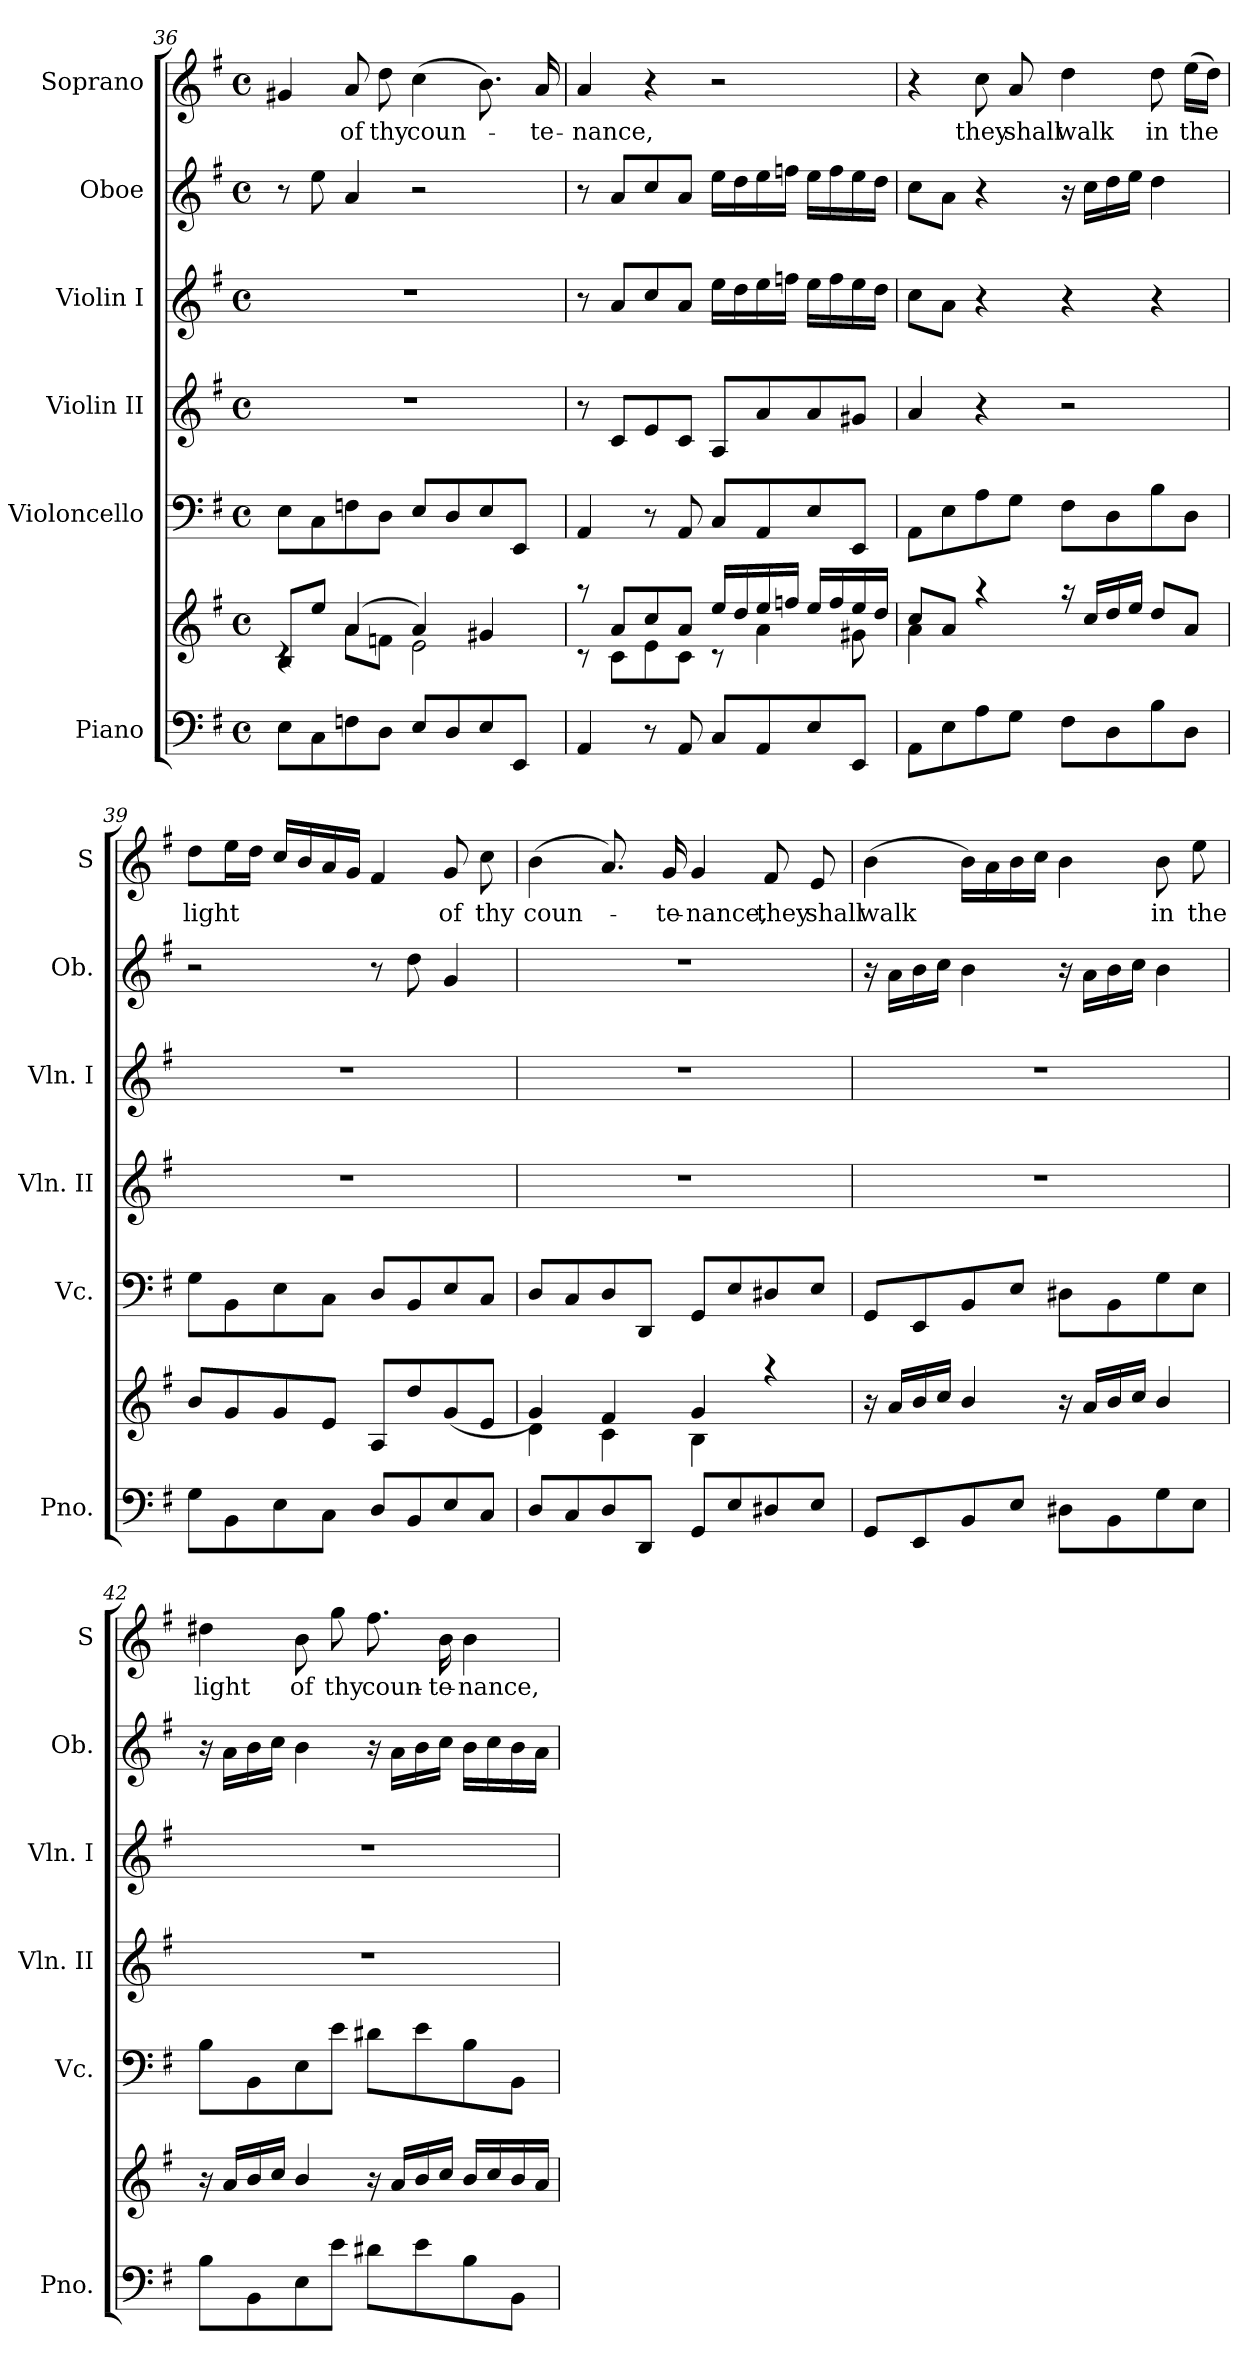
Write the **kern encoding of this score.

**kern	**kern	**kern	**kern	**kern	**kern	**kern	**text
*part6	*part6	*part5	*part4	*part3	*part2	*part1	*part1
*staff7	*staff6	*staff5	*staff4	*staff3	*staff2	*staff1	*staff1
*I"Piano	*	*I"Violoncello	*I"Violin II	*I"Violin I	*I"Oboe	*I"Soprano	*
*I'Pno.	*	*I'Vc.	*I'Vln. II	*I'Vln. I	*I'Ob.	*I'S	*
*clefF4	*clefG2	*clefF4	*clefG2	*clefG2	*clefG2	*clefG2	*
*k[f#]	*k[f#]	*k[f#]	*k[f#]	*k[f#]	*k[f#]	*k[f#]	*
*G:	*G:	*G:	*G:	*G:	*G:	*G:	*
*M4/4	*M4/4	*M4/4	*M4/4	*M4/4	*M4/4	*M4/4	*
*met(c)	*met(c)	*met(c)	*met(c)	*met(c)	*met(c)	*met(c)	*
=36	=36	=36	=36	=36	=36	=36	=36
*	*^	*	*	*	*	*	*
8E\L	8B/L	4rc	8E\L	1r	1r	8r	4g#X/	.
8C\	8ee/J	.	8C\	.	.	8ee\	.	.
8Fn\	(4a/	8a\L	8Fn\	.	.	4a/	8a/	of
8D\J	.	8fn\J	8D\J	.	.	.	8dd\	thy
8E/L	4a/)	2e\	8E/L	.	.	2r	(4cc\	coun-
8D/	.	.	8D/	.	.	.	.	.
8E/	4g#X/	.	8E/	.	.	.	8.b\)	.
8EE/J	.	.	8EE/J	.	.	.	.	.
.	.	.	.	.	.	.	16a/	-te-
!!LO:LB:g=z
=37	=37	=37	=37	=37	=37	=37	=37	=37
4AA/	8raa	8rc	4AA/	8r	8r	8r	4a/	-nance,
.	8a/L	8c\L	.	8c/L	8a/L	8a/L	.	.
8r	8cc/	8e\	8r	8e/	8cc/	8cc/	4r	.
8AA/	8a/J	8c\J	8AA/	8c/J	8a/J	8a/J	.	.
8C/L	16ee/LL	8rc	8C/L	8A/L	16ee\LL	16ee\LL	2r	.
.	16dd/	.	.	.	16dd\	16dd\	.	.
8AA/	16ee/	4a\	8AA/	8a/	16ee\	16ee\	.	.
.	16ffn/JJ	.	.	.	16ffn\JJ	16ffn\JJ	.	.
8E/	16ee/LL	.	8E/	8a/	16ee\LL	16ee\LL	.	.
.	16ff/	.	.	.	16ff\	16ff\	.	.
8EE/J	16ee/	8g#X\	8EE/J	8g#X/J	16ee\	16ee\	.	.
.	16dd/JJ	.	.	.	16dd\JJ	16dd\JJ	.	.
=38	=38	=38	=38	=38	=38	=38	=38	=38
8AA\L	8cc/L	4a\	8AA\L	4a/	8cc\L	8cc\L	4r	.
8E\	8a/J	.	8E\	.	8a\J	8a\J	.	.
8A\	4raa	2.ryy	8A\	4r	4r	4r	8cc\	they
8G\J	.	.	8G\J	.	.	.	8a/	shall
8F#\L	16raa	.	8F#\L	2r	4r	16r	4dd\	walk
.	16cc/LL	.	.	.	.	16cc\LL	.	.
8D\	16dd/	.	8D\	.	.	16dd\	.	.
.	16ee/JJ	.	.	.	.	16ee\JJ	.	.
8B\	8dd/L	.	8B\	.	4r	4dd\	8dd\	in
8D\J	8a/J	.	8D\J	.	.	.	(16ee\LL	the
.	.	.	.	.	.	.	16dd\JJ)	.
*	*v	*v	*	*	*	*	*	*
=39	=39	=39	=39	=39	=39	=39	=39
8G\L	8b/L	8G\L	1r	1r	2r	8dd\L	light
8BB\	8g/	8BB\	.	.	.	16ee\L	.
.	.	.	.	.	.	16dd\JJ	.
8E\	8g/	8E\	.	.	.	16cc/LL	.
.	.	.	.	.	.	16b/	.
8C\J	8e/J	8C\J	.	.	.	16a/	.
.	.	.	.	.	.	16g/JJ	.
8D/L	8A/L	8D/L	.	.	8r	4f#/	.
8BB/	8dd/	8BB/	.	.	8dd\	.	.
8E/	(8g/	8E/	.	.	4g/	8g/	of
8C/J	8e/J	8C/J	.	.	.	8cc\	thy
!!LO:PB:g=z
=40	=40	=40	=40	=40	=40	=40	=40
*	*^	*	*	*	*	*	*
8D/L	4g/)	4d\	8D/L	1r	1r	1r	(4b\	coun-
8C/	.	.	8C/	.	.	.	.	.
8D/	4f#/	4c\	8D/	.	.	.	8.a/)	.
8DD/J	.	.	8DD/J	.	.	.	.	.
.	.	.	.	.	.	.	16g/	-te-
8GG/L	4g/	4B\	8GG/L	.	.	.	4g/	-nance,
8E/	.	.	8E/	.	.	.	.	.
8D#X/	4raa	4ryy	8D#X/	.	.	.	8f#/	they
8E/J	.	.	8E/J	.	.	.	8e/	shall
*	*v	*v	*	*	*	*	*	*
=41	=41	=41	=41	=41	=41	=41	=41
8GG/L	16r	8GG/L	1r	1r	16r	(4b\	walk
.	16a/LL	.	.	.	16a\LL	.	.
8EE/	16b/	8EE/	.	.	16b\	.	.
.	16cc/JJ	.	.	.	16cc\JJ	.	.
8BB/	4b/	8BB/	.	.	4b\	16b\LL)	.
.	.	.	.	.	.	16a\	.
8E/J	.	8E/J	.	.	.	16b\	.
.	.	.	.	.	.	16cc\JJ	.
8D#X\L	16r	8D#X\L	.	.	16r	4b\	.
.	16a/LL	.	.	.	16a\LL	.	.
8BB\	16b/	8BB\	.	.	16b\	.	.
.	16cc/JJ	.	.	.	16cc\JJ	.	.
8G\	4b/	8G\	.	.	4b\	8b\	in
8E\J	.	8E\J	.	.	.	8ee\	the
=42	=42	=42	=42	=42	=42	=42	=42
8B\L	16r	8B\L	1r	1r	16r	4dd#X\	light
.	16a/LL	.	.	.	16a\LL	.	.
8BB\	16b/	8BB\	.	.	16b\	.	.
.	16cc/JJ	.	.	.	16cc\JJ	.	.
8E\	4b/	8E\	.	.	4b\	8b\	of
8e\J	.	8e\J	.	.	.	8gg\	thy
8d#X\L	16r	8d#X\L	.	.	16r	8.ff#\	coun-
.	16a/LL	.	.	.	16a\LL	.	.
8e\	16b/	8e\	.	.	16b\	.	.
.	16cc/JJ	.	.	.	16cc\JJ	16b\	-te-
8B\	16b/LL	8B\	.	.	16b\LL	4b\	-nance,
.	16cc/	.	.	.	16cc\	.	.
8BB\J	16b/	8BB\J	.	.	16b\	.	.
.	16a/JJ	.	.	.	16a\JJ	.	.
=	=	=	=	=	=	=	=
*-	*-	*-	*-	*-	*-	*-	*-
